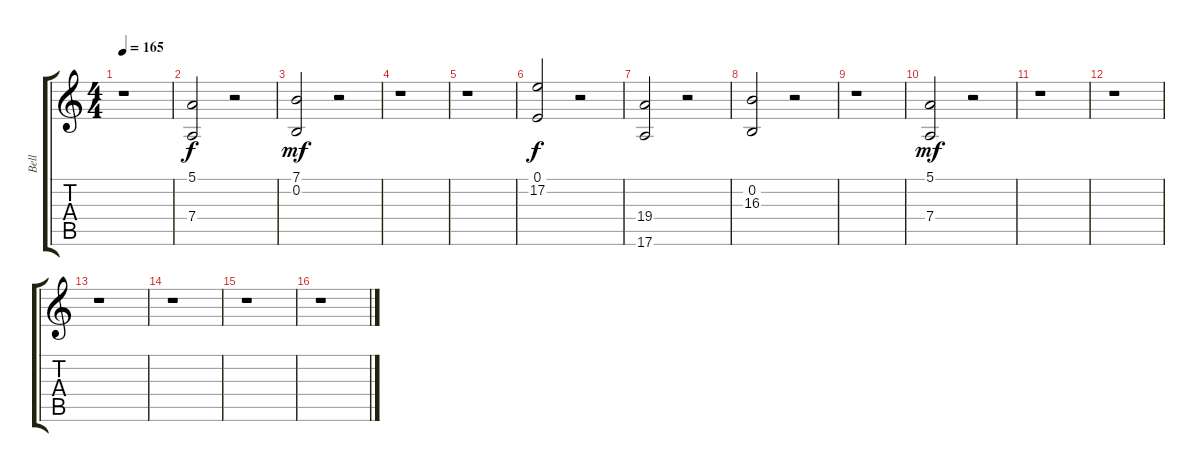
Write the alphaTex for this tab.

\track ("Bell" "Bell") {instrument tubularbells}
\staff {score tabs}
\tuning (E4 B3 G3 D3 A2 E2) {hide}
\ts (4 4)
\tempo 165
\clef g2
\ks c
r.1{dy f} |
(5.1 7.4).2 r.2 |
(7.1 0.2).2{dy mf} r.2 |
r.1 |
r.1 |
(0.1 17.2).2{dy f} r.2 |
(19.4 17.6).2 r.2 |
(0.2 16.3).2 r.2 |
r.1 |
(5.1 7.4).2{dy mf} r.2 |
r.1 |
r.1 |
r.1 |
r.1 |
r.1 |
r.1
